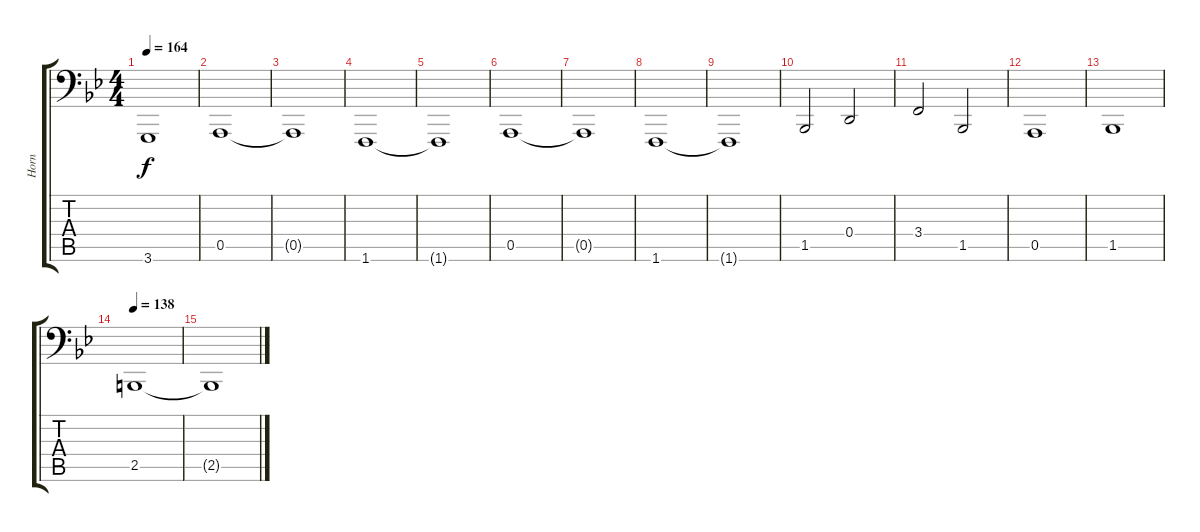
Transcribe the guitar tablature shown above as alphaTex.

\track ("Horn" "Horn") {instrument frenchhorn}
\staff {score tabs}
\tuning (E3 B2 G2 D2 A1 E1) {hide}
\ts (4 4)
\tempo 164
\clef f4
\ks gminor
3.6{t}.1{dy f} |
0.5.1 |
0.5{t}.1 |
1.6.1 |
1.6{t}.1 |
0.5.1 |
0.5{t}.1 |
1.6.1 |
1.6{t}.1 |
1.5.2 0.4.2 |
3.4.2 1.5.2 |
0.5.1 |
1.5.1 |
\tempo 138
2.5.1 |
2.5{t}.1
